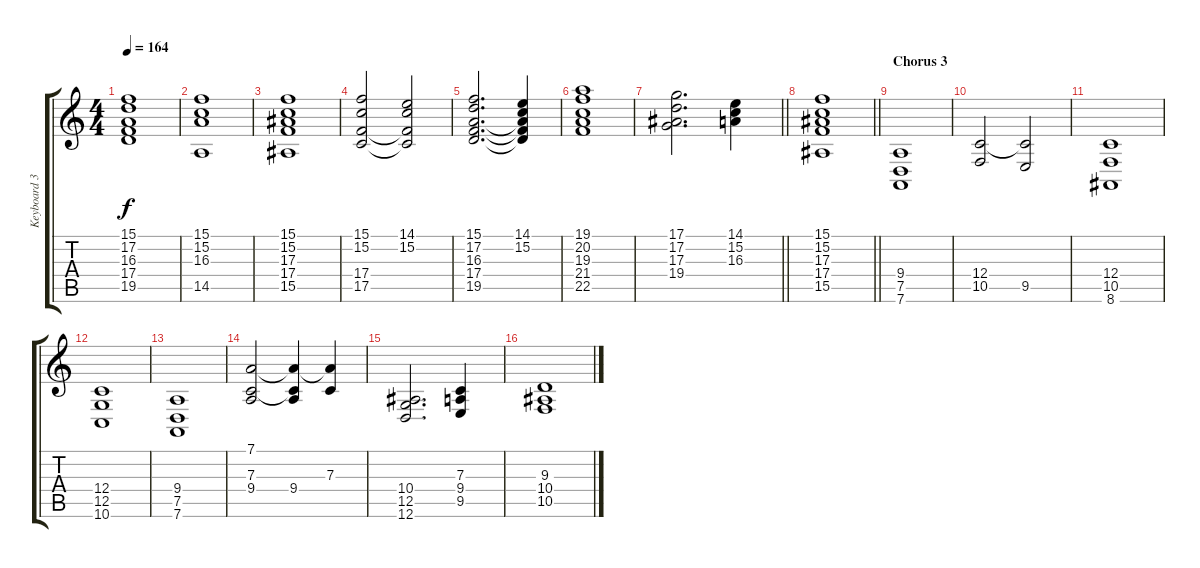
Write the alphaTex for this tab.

\track ("Keyboard 3/Tuomas" "Keyboard 3") {instrument synthstrings1}
\staff {score tabs}
\tuning (D4 A3 F3 C3 G2 D2) {hide}
\ts (4 4)
\tempo 164
\clef g2
\ks c
(15.1 17.2 16.3 17.4 19.5).1{dy f} |
(15.1 15.2 16.3 14.5).1 |
(15.1 15.2 17.3 17.4 15.5).1 |
(15.1 15.2 17.4 17.5).2 (14.1 15.2 17.4{t} 17.5{t}).2 |
(15.1 17.2 16.3 17.4 19.5).2{d} (14.1 15.2 16.3{t} 17.4{t} 19.5{t}).4 |
(19.1 20.2 19.3 21.4 22.5).1 |
\barLineRight lightlight
(17.1 17.2 17.3 19.4).2{d} (14.1 15.2 16.3).4 |
\barLineRight lightlight
(15.1 15.2 17.3 17.4 15.5).1 |
\section ("" "Chorus 3")
(9.4 7.5 7.6).1 |
(12.4 10.5).2 (12.4{t} 9.5).2 |
(12.4 10.5 8.6).1 |
(12.4 12.5 10.6).1 |
(9.4 7.5 7.6).1 |
(7.1 7.3 9.4).2 (7.1{t} 7.3{t} 9.4).4 (7.1{t} 7.3).4 |
(10.4 12.5 12.6).2{d} (7.3 9.4 9.5).4 |
(9.3 10.4 10.5).1
